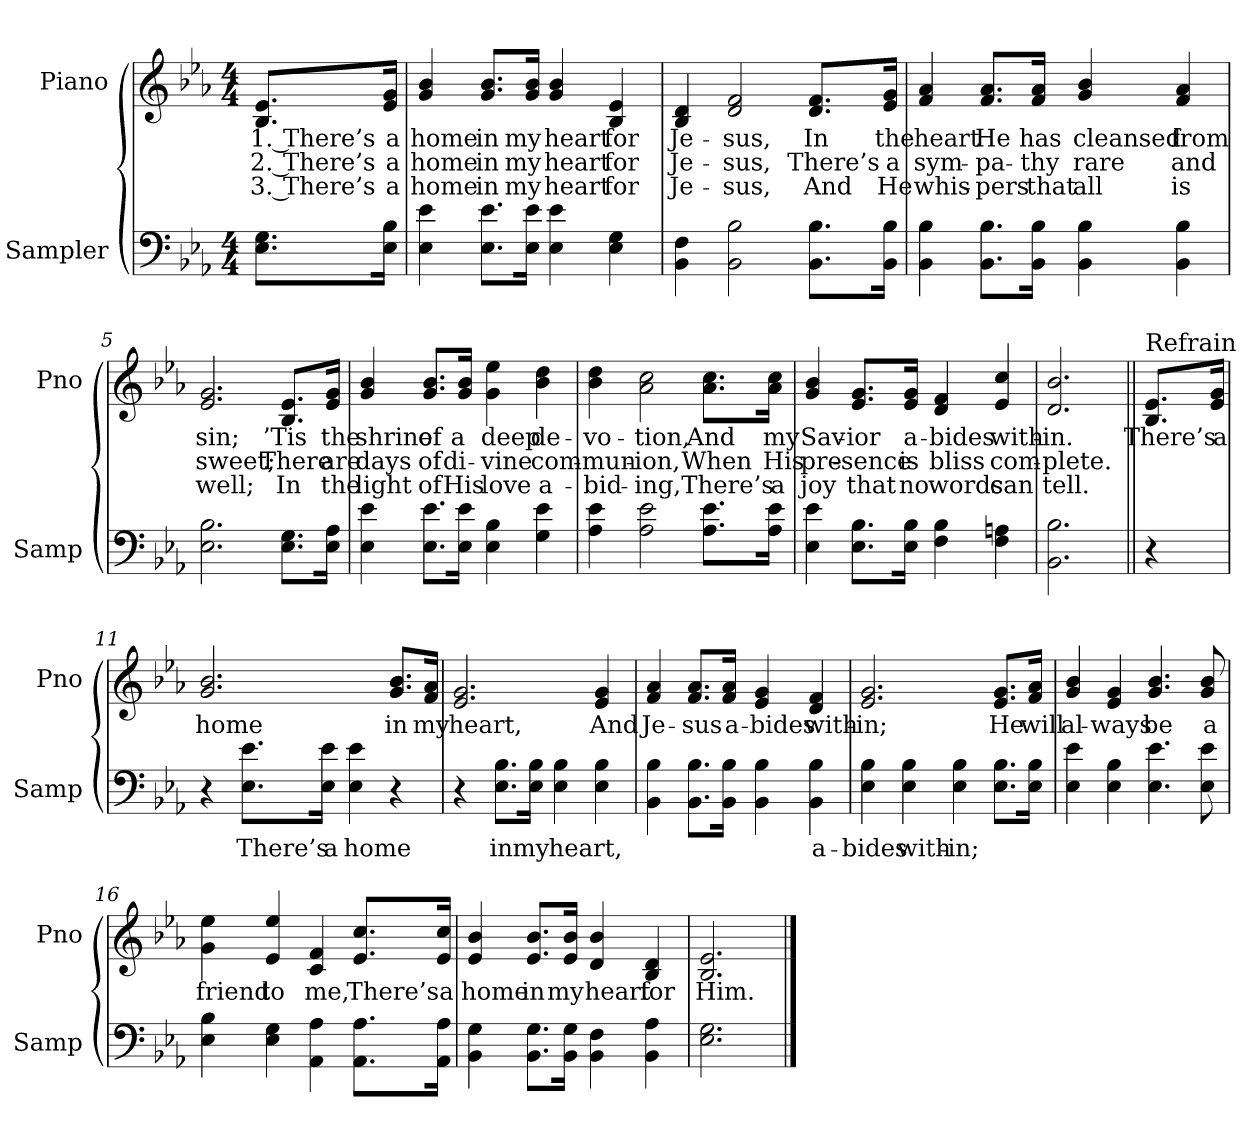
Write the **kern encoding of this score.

**kern	**text	**kern	**text	**text	**text
*part2	*part2	*part1	*part1	*part1	*part1
*staff2	*staff2	*staff1	*staff1	*staff1	*staff1
*I"Sampler	*	*I"Piano	*	*	*
*I'Samp	*	*I'Pno	*	*	*
*clefF4	*	*clefG2	*	*	*
*k[b-e-a-]	*	*k[b-e-a-]	*	*	*
*E-:	*	*E-:	*	*	*
*M4/4	*	*M4/4	*	*	*
=1	=1	=1	=1	=1	=1
8.E-\ 8.G\L	.	8.B-/ 8.e-/L	1. There’s	2. There’s	3. There’s
16E-\ 16B-\Jk	.	16e-/ 16g/Jk	a	a	a
=2	=2	=2	=2	=2	=2
4E- 4e-	.	4g 4b-	home	home	home
8.E-\ 8.e-\L	.	8.g/ 8.b-/L	in	in	in
16E-\ 16e-\Jk	.	16g/ 16b-/Jk	my	my	my
4E- 4e-	.	4g 4b-	heart	heart	heart
4E- 4G	.	4B- 4e-	for	for	for
=3	=3	=3	=3	=3	=3
4BB- 4F	.	4B- 4d	Je-	Je-	Je-
2BB- 2B-	.	2d 2f	-sus,	-sus,	-sus,
8.BB-\ 8.B-\L	.	8.d/ 8.f/L	In	There’s	And
16BB-\ 16B-\Jk	.	16e-/ 16g/Jk	the	a	He
=4	=4	=4	=4	=4	=4
4BB- 4B-	.	4f 4a-	heart	sym-	whis-
8.BB-\ 8.B-\L	.	8.f/ 8.a-/L	He	-pa-	-pers
16BB-\ 16B-\Jk	.	16f/ 16a-/Jk	has	-thy	that
4BB- 4B-	.	4g 4b-	cleansed	rare	all
4BB- 4B-	.	4f 4a-	from	and	is
=5	=5	=5	=5	=5	=5
2.E- 2.B-	.	2.e- 2.g	sin;	sweet;	well;
8.E-\ 8.G\L	.	8.B-/ 8.e-/L	’Tis	There	In
16E-\ 16A-\Jk	.	16e-/ 16g/Jk	the	are	the
=6	=6	=6	=6	=6	=6
4E- 4e-	.	4g 4b-	shrine	days	light
8.E-\ 8.e-\L	.	8.g/ 8.b-/L	of	of	of
16E-\ 16e-\Jk	.	16g/ 16b-/Jk	a	di-	His
4E- 4B-	.	4g 4ee-	deep	-vine	love
4G 4e-	.	4b- 4dd	de-	com-	a-
=7	=7	=7	=7	=7	=7
4A- 4e-	.	4b- 4dd	-vo-	-mun-	-bid-
2A- 2e-	.	2a- 2cc	-tion,	-ion,	-ing,
8.A-\ 8.e-\L	.	8.a-\ 8.cc\L	And	When	There’s
16A-\ 16e-\Jk	.	16a-\ 16cc\Jk	my	His	a
=8	=8	=8	=8	=8	=8
4E- 4e-	.	4g 4b-	Sav-	pre-	joy
8.E-\ 8.B-\L	.	8.e-/ 8.g/L	-ior	-sence	that
16E-\ 16B-\Jk	.	16e-/ 16g/Jk	a-	is	no
4F 4B-	.	4d 4f	-bides	bliss	words
4F 4An	.	4e- 4cc	with-	com-	can
=9	=9	=9	=9	=9	=9
2.BB- 2.B-	.	2.d 2.b-	-in.	-plete.	tell.
=10||	=10||	=10||	=10||	=10||	=10||
!	!	!LO:TX:t=Refrain	!	!	!
4r	.	8.B-/ 8.e-/L	There’s	.	.
.	.	16e-/ 16g/Jk	a	.	.
=11	=11	=11	=11	=11	=11
4r	.	2.g 2.b-	home	.	.
8.E-\ 8.e-\L	There’s	.	.	.	.
16E-\ 16e-\Jk	a	.	.	.	.
4E- 4e-	home	.	.	.	.
4r	.	8.g/ 8.b-/L	in	.	.
.	.	16f/ 16a-/Jk	my	.	.
=12	=12	=12	=12	=12	=12
4r	.	2.e- 2.g	heart,	.	.
8.E-\ 8.B-\L	in	.	.	.	.
16E-\ 16B-\Jk	my	.	.	.	.
4E- 4B-	heart,	.	.	.	.
4E- 4B-	.	4e- 4g	And	.	.
=13	=13	=13	=13	=13	=13
4BB- 4B-	.	4f 4a-	Je-	.	.
8.BB-\ 8.B-\L	.	8.f/ 8.a-/L	-sus	.	.
16BB-\ 16B-\Jk	.	16f/ 16a-/Jk	a-	.	.
4BB- 4B-	.	4e- 4g	-bides	.	.
4BB- 4B-	a-	4d 4f	with-	.	.
=14	=14	=14	=14	=14	=14
4E- 4B-	-bides	2.e- 2.g	-in;	.	.
4E- 4B-	with-	.	.	.	.
4E- 4B-	-in;	.	.	.	.
8.E-\ 8.B-\L	.	8.e-/ 8.g/L	He	.	.
16E-\ 16B-\Jk	.	16f/ 16a-/Jk	will	.	.
=15	=15	=15	=15	=15	=15
4E- 4e-	.	4g 4b-	al-	.	.
4E- 4B-	.	4e- 4g	-ways	.	.
4.E- 4.e-	.	4.g 4.b-	be	.	.
8E- 8e-	.	8g 8b-	a	.	.
=16	=16	=16	=16	=16	=16
4E- 4B-	.	4g 4ee-	friend	.	.
4E- 4G	.	4e- 4ee-	to	.	.
4AA- 4A-	.	4c 4f	me,	.	.
8.AA-\ 8.A-\L	.	8.e-/ 8.cc/L	There’s	.	.
16AA-\ 16A-\Jk	.	16e-/ 16cc/Jk	a	.	.
=17	=17	=17	=17	=17	=17
4BB- 4G	.	4e- 4b-	home	.	.
8.BB-\ 8.G\L	.	8.e-/ 8.b-/L	in	.	.
16BB-\ 16G\Jk	.	16e-/ 16b-/Jk	my	.	.
4BB- 4F	.	4d 4b-	heart	.	.
4BB- 4A-	.	4B- 4d	for	.	.
=18	=18	=18	=18	=18	=18
2.E- 2.G	.	2.B- 2.e-	Him.	.	.
==	==	==	==	==	==
*-	*-	*-	*-	*-	*-
